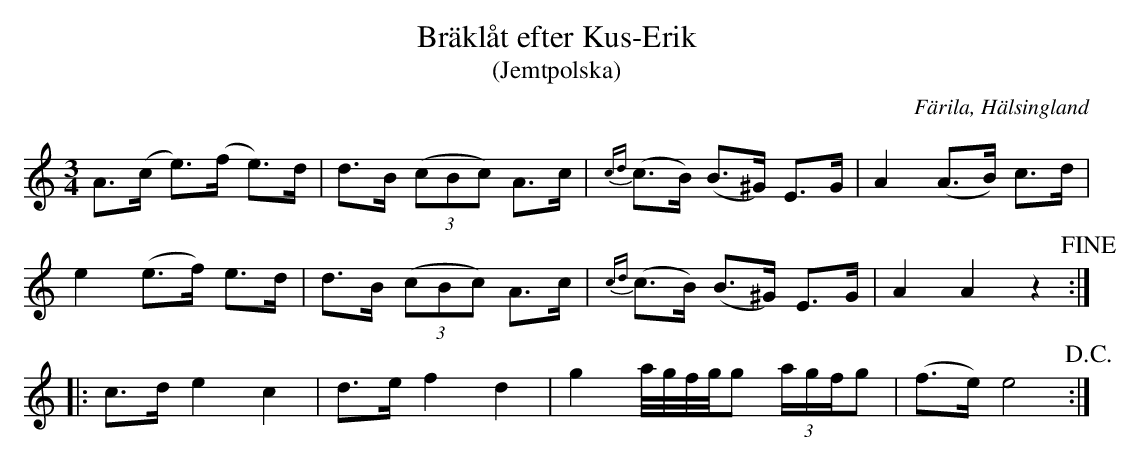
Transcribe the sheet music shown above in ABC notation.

X:1
T: Bräklåt efter Kus-Erik
T: (Jemtpolska)
O: Färila, Hälsingland
M: 3/4
L: 1/8
K: Am
A>(c e>)(f e)>d | d>B ((3cBc) A>c | {cd}(c>B) (B>^G)   E>G      | A2    (A>B) c>d  |
e2   (e>f) e>d  | d>B ((3cBc) A>c | {cd}(c>B)    (B>^G)   E>G      | A2    A2    z2  !fine! ::
K: C
c>d  e2    c2   | d>e f2      d2  | g2        a//g//f//g//g (3a/g/f/g | (f>e) e4 !D.C.!       :|
